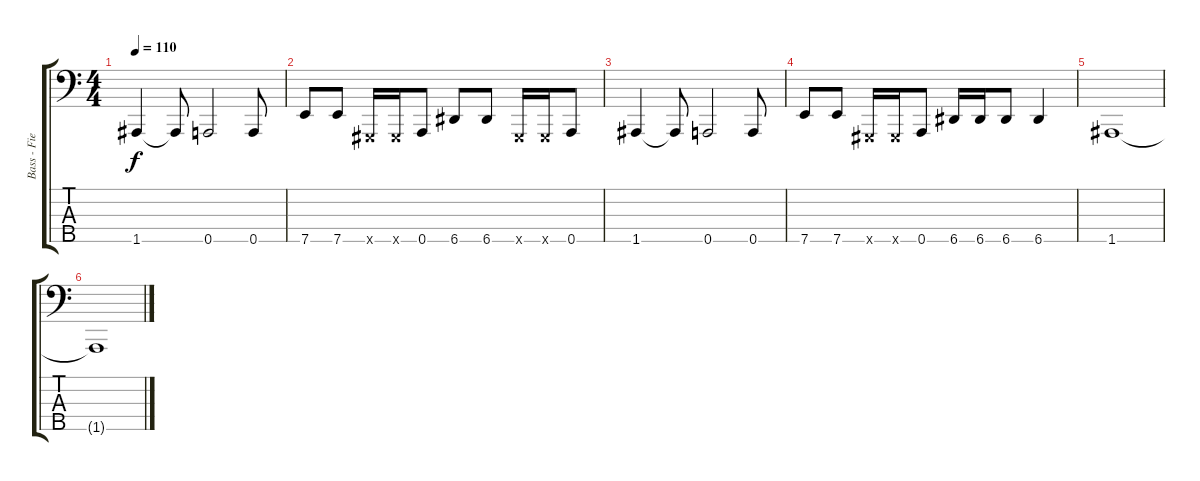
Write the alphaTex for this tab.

\track ("Bass - Fieldy" "Bass - Fie") {instrument slapbass1}
\staff {score tabs}
\tuning (F2 C2 G1 D1 A0) {hide}
\ts (4 4)
\tempo 110
\clef f4
\ks c
1.5.4{dy f} 1.5{t}.8 0.5.2 0.5.8 |
7.5.8 7.5.8 -1.5{x}.16 -1.5{x}.16 0.5.8 6.5.8 6.5.8 -1.5{x}.16 -1.5{x}.16 0.5.8 |
1.5.4 1.5{t}.8 0.5.2 0.5.8 |
7.5.8 7.5.8 -1.5{x}.16 -1.5{x}.16 0.5.8 6.5.16 6.5.16 6.5.8 6.5.4 |
1.5.1 |
1.5{t}.1
